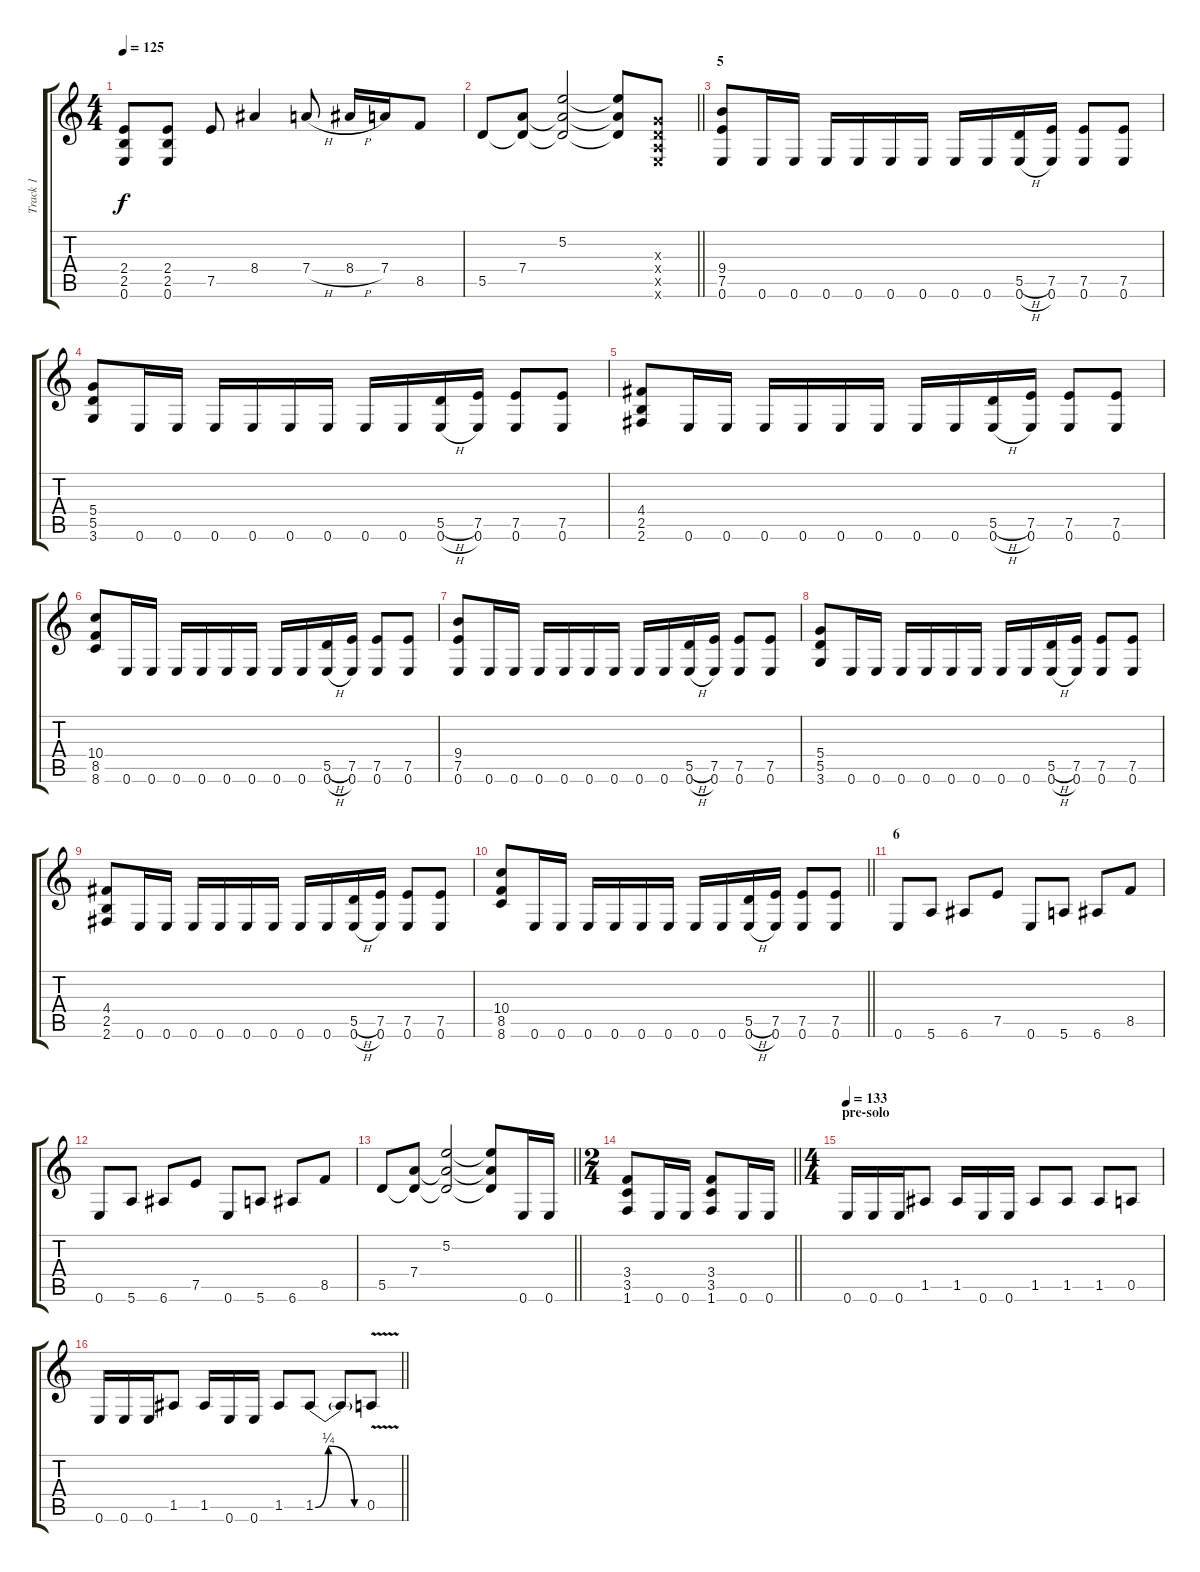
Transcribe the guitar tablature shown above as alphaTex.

\track ("Track 1" "Track 1") {instrument distortionguitar}
\staff {score tabs}
\tuning (E4 B3 G3 D3 A2 E2) {hide}
\ts (4 4)
\tempo 125
\clef g2
\ks c
(2.4 2.5 0.6).8{dy f} (2.4 2.5 0.6).8 7.5.8 8.4.4 7.4{h}.8 8.4{h}.16 7.4.16 8.5.8 |
\barLineRight lightlight
5.5.8 (7.4 5.5{t}).8 (5.2 7.4{t} 5.5{t}).2 (5.2{t} 7.4{t} 5.5{t}).8 (0.3{x} 0.4{x} 0.5{x} 0.6{x}).8 |
\section ("" "5")
(9.4 7.5 0.6).8 0.6.16 0.6.16 0.6.16 0.6.16 0.6.16 0.6.16 0.6.16 0.6.16 (5.5{h} 0.6{h}).16 (7.5 0.6).16 (7.5 0.6).8 (7.5 0.6).8 |
(5.4 5.5 3.6).8 0.6.16 0.6.16 0.6.16 0.6.16 0.6.16 0.6.16 0.6.16 0.6.16 (5.5{h} 0.6{h}).16 (7.5 0.6).16 (7.5 0.6).8 (7.5 0.6).8 |
(4.4 2.5 2.6).8 0.6.16 0.6.16 0.6.16 0.6.16 0.6.16 0.6.16 0.6.16 0.6.16 (5.5{h} 0.6{h}).16 (7.5 0.6).16 (7.5 0.6).8 (7.5 0.6).8 |
(10.4 8.5 8.6).8 0.6.16 0.6.16 0.6.16 0.6.16 0.6.16 0.6.16 0.6.16 0.6.16 (5.5{h} 0.6{h}).16 (7.5 0.6).16 (7.5 0.6).8 (7.5 0.6).8 |
(9.4 7.5 0.6).8 0.6.16 0.6.16 0.6.16 0.6.16 0.6.16 0.6.16 0.6.16 0.6.16 (5.5{h} 0.6{h}).16 (7.5 0.6).16 (7.5 0.6).8 (7.5 0.6).8 |
(5.4 5.5 3.6).8 0.6.16 0.6.16 0.6.16 0.6.16 0.6.16 0.6.16 0.6.16 0.6.16 (5.5{h} 0.6{h}).16 (7.5 0.6).16 (7.5 0.6).8 (7.5 0.6).8 |
(4.4 2.5 2.6).8 0.6.16 0.6.16 0.6.16 0.6.16 0.6.16 0.6.16 0.6.16 0.6.16 (5.5{h} 0.6{h}).16 (7.5 0.6).16 (7.5 0.6).8 (7.5 0.6).8 |
\barLineRight lightlight
(10.4 8.5 8.6).8 0.6.16 0.6.16 0.6.16 0.6.16 0.6.16 0.6.16 0.6.16 0.6.16 (5.5{h} 0.6{h}).16 (7.5 0.6).16 (7.5 0.6).8 (7.5 0.6).8 |
\section ("" "6")
0.6.8 5.6.8 6.6.8 7.5.8 0.6.8 5.6.8 6.6.8 8.5.8 |
0.6.8 5.6.8 6.6.8 7.5.8 0.6.8 5.6.8 6.6.8 8.5.8 |
\barLineRight lightlight
5.5.8 (7.4 5.5{t}).8 (5.2 7.4{t} 5.5{t}).2 (5.2{t} 7.4{t} 5.5{t}).8 0.6.16 0.6.16 |
\ts (2 4)
\barLineRight lightlight
(3.4 3.5 1.6).8 0.6.16 0.6.16 (3.4 3.5 1.6).8 0.6.16 0.6.16 |
\ts (4 4)
\section ("" "pre-solo")
\tempo 133
0.6.16 0.6.16 0.6.16 1.5.8 1.5.16 0.6.16 0.6.16 1.5.8 1.5.8 1.5.8 0.5.8 |
\barLineRight lightlight
0.6.16 0.6.16 0.6.16 1.5.8 1.5.16 0.6.16 0.6.16 1.5.8 1.5{be (custom 0 0 15 1 45 0 60 0)}.8 1.5{t}.8 0.5{v}.8
